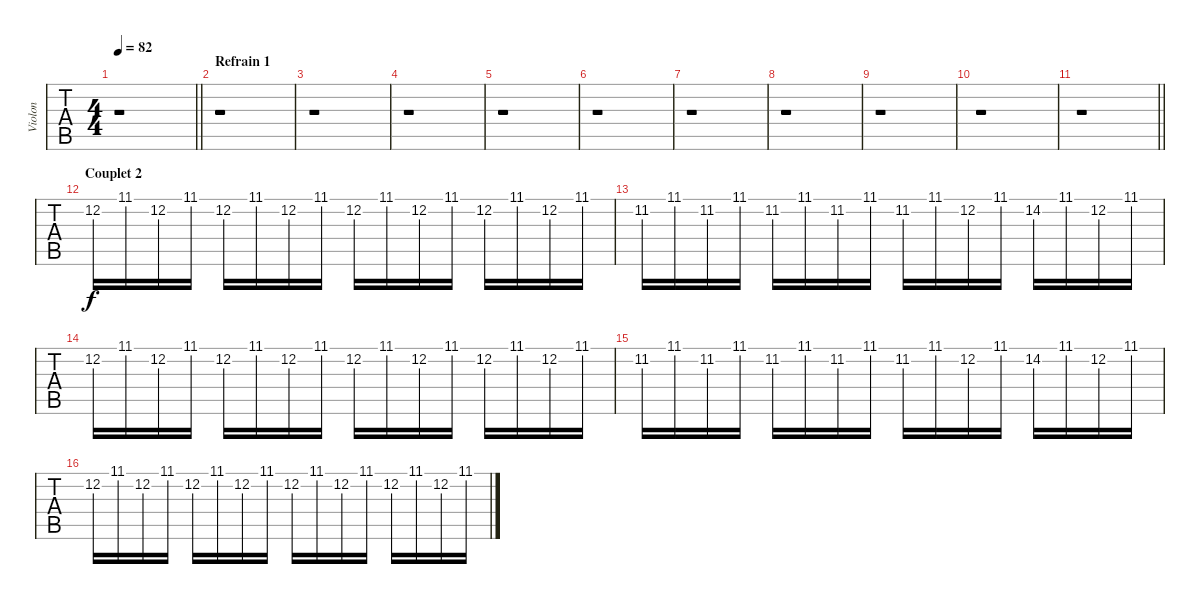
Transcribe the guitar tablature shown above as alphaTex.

\track ("Violon" "Violon") {instrument violin}
\staff {tabs}
\tuning (E4 B3 G3 D3 A2 E2) {hide}
\ts (4 4)
\tempo 82
\clef g2
\barLineRight lightlight
\ks c
r.1{dy f} |
\section ("" "Refrain 1")
r.1 |
r.1 |
r.1 |
r.1 |
r.1 |
r.1 |
r.1 |
r.1 |
r.1 |
\barLineRight lightlight
r.1 |
\section ("" "Couplet 2")
12.2.16 11.1.16 12.2.16 11.1.16 12.2.16 11.1.16 12.2.16 11.1.16 12.2.16 11.1.16 12.2.16 11.1.16 12.2.16 11.1.16 12.2.16 11.1.16 |
11.2.16 11.1.16 11.2.16 11.1.16 11.2.16 11.1.16 11.2.16 11.1.16 11.2.16 11.1.16 12.2.16 11.1.16 14.2.16 11.1.16 12.2.16 11.1.16 |
12.2.16 11.1.16 12.2.16 11.1.16 12.2.16 11.1.16 12.2.16 11.1.16 12.2.16 11.1.16 12.2.16 11.1.16 12.2.16 11.1.16 12.2.16 11.1.16 |
11.2.16 11.1.16 11.2.16 11.1.16 11.2.16 11.1.16 11.2.16 11.1.16 11.2.16 11.1.16 12.2.16 11.1.16 14.2.16 11.1.16 12.2.16 11.1.16 |
12.2.16 11.1.16 12.2.16 11.1.16 12.2.16 11.1.16 12.2.16 11.1.16 12.2.16 11.1.16 12.2.16 11.1.16 12.2.16 11.1.16 12.2.16 11.1.16
